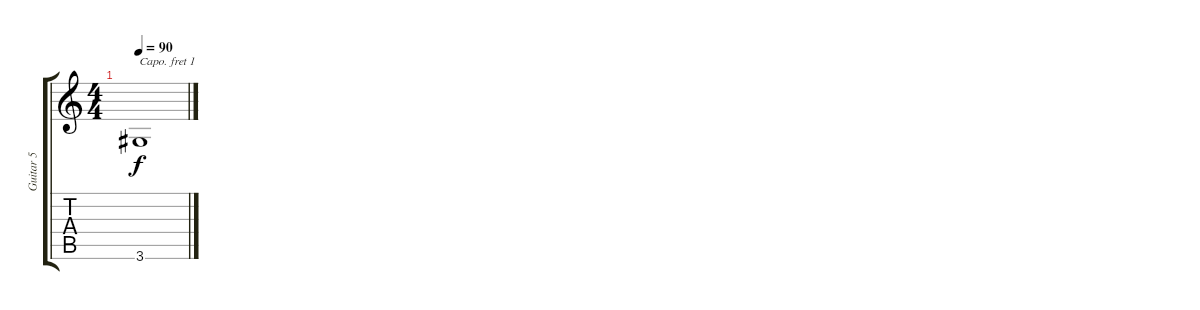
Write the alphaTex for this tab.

\track ("Guitar 5" "Guitar 5") {instrument electricguitarclean}
\staff {score tabs}
\capo 1
\tuning (E4 B3 G3 D3 A2 E2) {hide}
\ts (4 4)
\tempo 90
\clef g2
\ks c
3.6.1{dy f}
